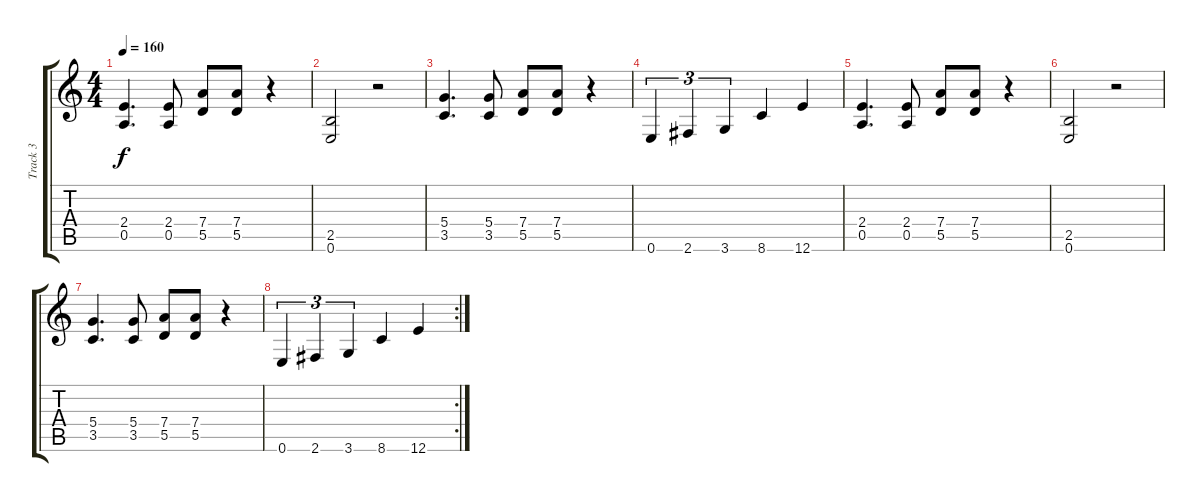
\track ("Track 3" "Track 3") {instrument distortionguitar}
\staff {score tabs}
\tuning (E4 B3 G3 D3 A2 E2) {hide}
\ts (4 4)
\tempo 160
\clef g2
\ks c
(2.4 0.5).4{d dy f} (2.4 0.5).8 (7.4 5.5).8 (7.4 5.5).8 r.4 |
(2.5 0.6).2 r.2 |
(5.4 3.5).4{d} (5.4 3.5).8 (7.4 5.5).8 (7.4 5.5).8 r.4 |
0.6.4{tu (3 2)} 2.6.4{tu (3 2)} 3.6.4{tu (3 2)} 8.6.4 12.6.4 |
(2.4 0.5).4{d} (2.4 0.5).8 (7.4 5.5).8 (7.4 5.5).8 r.4 |
(2.5 0.6).2 r.2 |
(5.4 3.5).4{d} (5.4 3.5).8 (7.4 5.5).8 (7.4 5.5).8 r.4 |
\rc 2
0.6.4{tu (3 2)} 2.6.4{tu (3 2)} 3.6.4{tu (3 2)} 8.6.4 12.6.4
